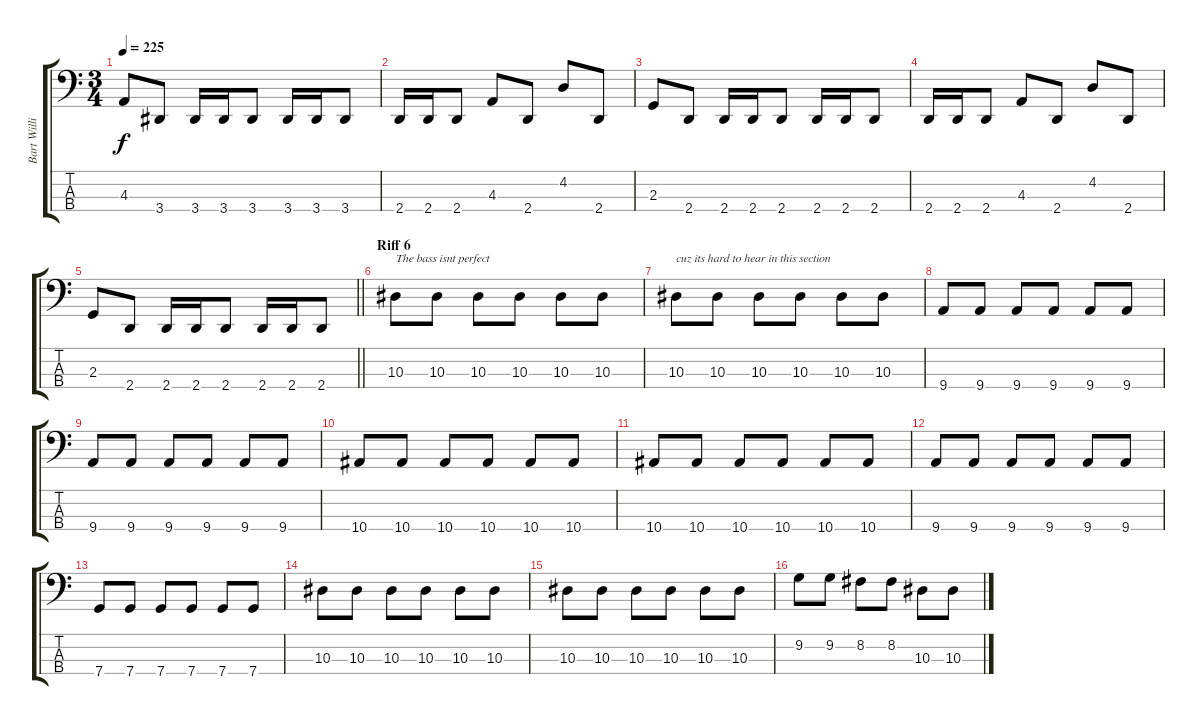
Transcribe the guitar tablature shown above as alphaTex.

\track ("Bart Williams" "Bart Willi") {instrument electricbassfinger}
\staff {score tabs}
\tuning (Eb2 Bb1 F1 C1) {hide}
\ts (3 4)
\tempo 225
\clef f4
\ks c
4.3.8{dy f} 3.4.8 3.4.16 3.4.16 3.4.8 3.4.16 3.4.16 3.4.8 |
2.4.16 2.4.16 2.4.8 4.3.8 2.4.8 4.2.8 2.4.8 |
2.3.8 2.4.8 2.4.16 2.4.16 2.4.8 2.4.16 2.4.16 2.4.8 |
2.4.16 2.4.16 2.4.8 4.3.8 2.4.8 4.2.8 2.4.8 |
\barLineRight lightlight
2.3.8 2.4.8 2.4.16 2.4.16 2.4.8 2.4.16 2.4.16 2.4.8 |
\section ("" "Riff 6")
10.3.8{txt "The bass isnt perfect"} 10.3.8 10.3.8 10.3.8 10.3.8 10.3.8 |
10.3.8{txt "cuz its hard to hear in this section"} 10.3.8 10.3.8 10.3.8 10.3.8 10.3.8 |
9.4.8 9.4.8 9.4.8 9.4.8 9.4.8 9.4.8 |
9.4.8 9.4.8 9.4.8 9.4.8 9.4.8 9.4.8 |
10.4.8 10.4.8 10.4.8 10.4.8 10.4.8 10.4.8 |
10.4.8 10.4.8 10.4.8 10.4.8 10.4.8 10.4.8 |
9.4.8 9.4.8 9.4.8 9.4.8 9.4.8 9.4.8 |
7.4.8 7.4.8 7.4.8 7.4.8 7.4.8 7.4.8 |
10.3.8 10.3.8 10.3.8 10.3.8 10.3.8 10.3.8 |
10.3.8 10.3.8 10.3.8 10.3.8 10.3.8 10.3.8 |
9.2.8 9.2.8 8.2.8 8.2.8 10.3.8 10.3.8
